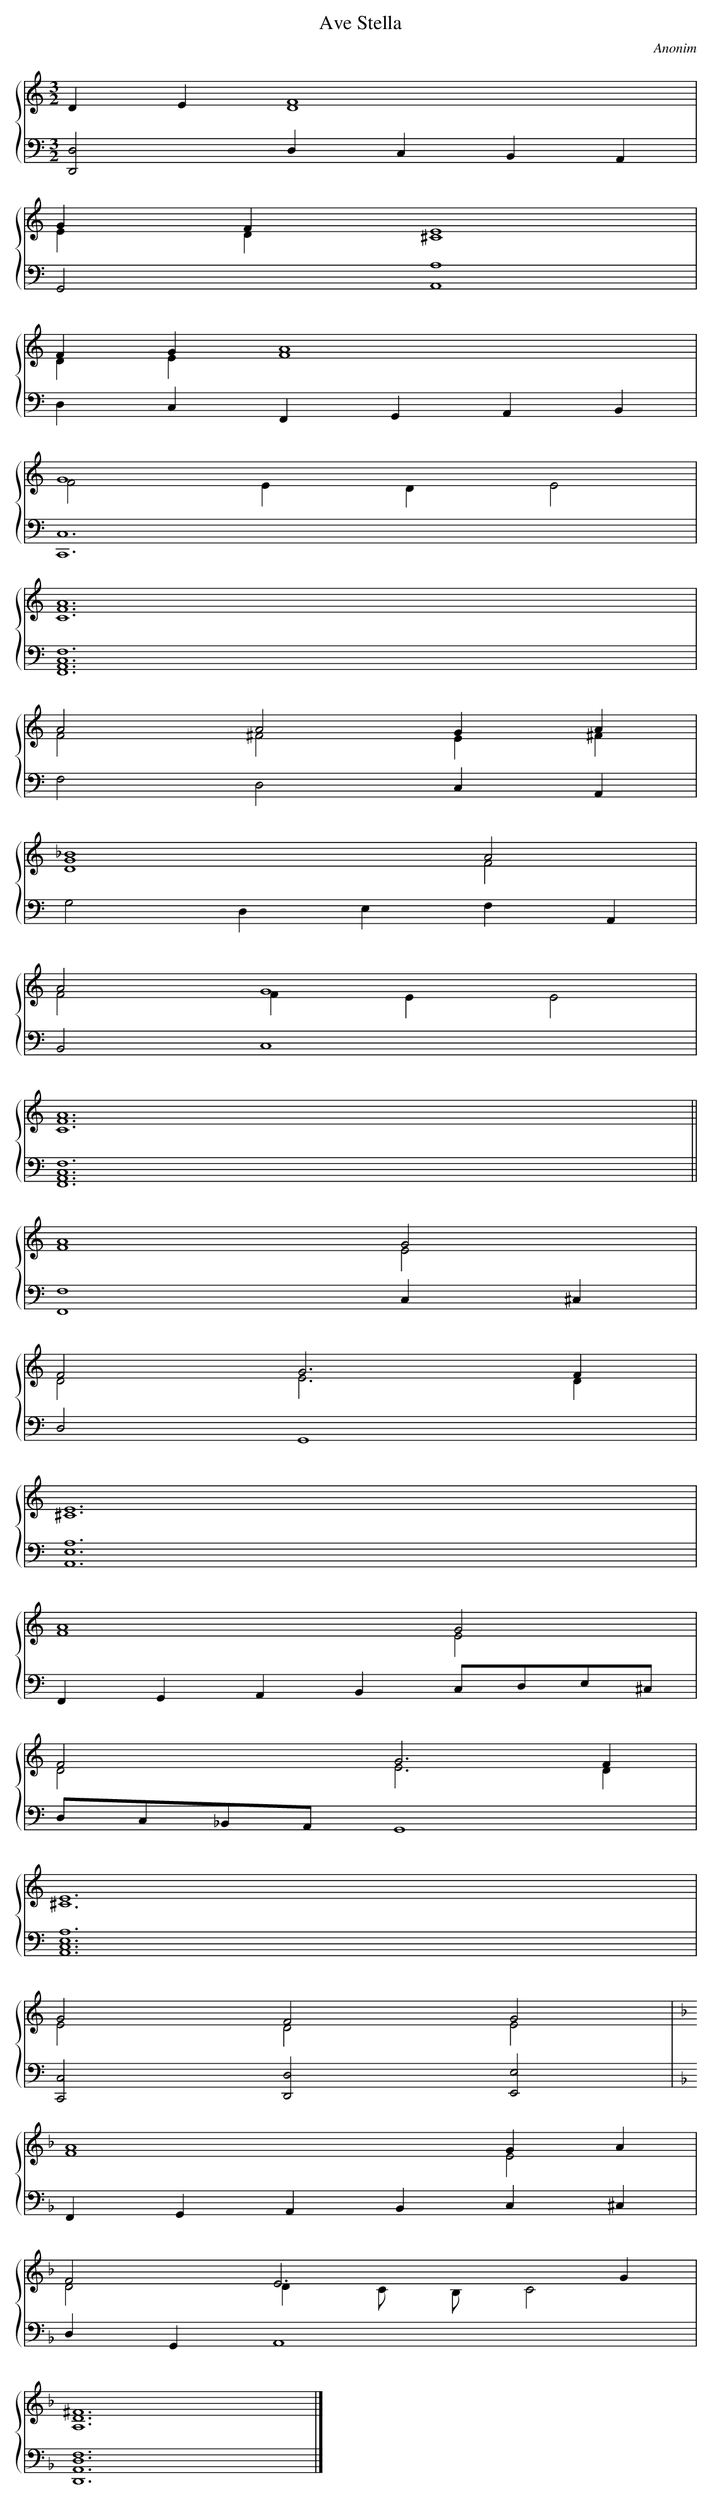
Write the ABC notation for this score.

X:1
T: Ave Stella
C: Anonim
L: 1/4
M: 3/2
%%staves {1 2}
V: 1
V: 2 clef=bass
K: C
[V:1] DE[F4D4] |
[V:2] [D,2D,,2]D,C,B,,A,, |
[V:1] GFE4 & ED^C4 |
[V:2] G,,2[A,4A,,4] |
[V:1] FGA4 & DEF4 |
[V:2] D,C,F,,G,,A,,B,, |
[V:1] G4x2 & F2EDE2 |
[V:2] [C,6C,,6] |
[V:1] [A6F6C6] |
[V:2] [F,6C,6A,,6F,,6] |
[V:1] A2A2GA & F2^F2E^F |
[V:2] F,2D,2C,A,, |
[V:1] [_B4G4]A2 & D4F2 |
[V:2] G,2D,E,F,A,, |
[V:1]  [K:C] A2G4 & F2FEE2 |
[V:2]  [K:C] B,,2C,4 |
[V:1] [A6F6C6] ||
[V:2] [F,6C,6A,,6F,,6] ||
[V:1] [A4F4]G2 & x4E2 |
[V:2] [F,4F,,4]C,^C, |
[V:1] F2G3F & D2E3D |
[V:2] D,2G,,4 |
[V:1] [E6^C6] |
[V:2] [A,6E,6A,,6] |
[V:1] A4G2 & F4E2 |
[V:2] F,,G,,A,,B,,C,/D,/E,/^C,/ |
[V:1] F2G3F & D2E3D |
[V:2] D,/C,/_B,,/A,,/G,,4 |
[V:1] E6 & ^C6 |
[V:2] [A,6E,6C,6A,,6] |
[V:1] G2F2G2 & E2D2E2 |
[V:2] [C,2C,,2][D,2D,,2][E,2E,,2] |
[V:1]  [K:F] [A4F4]GA & x4E2 |
[V:2]  [K:F] F,,G,,A,,B,,C,^C, |
[V:1] F2E3G & D2DC/ B,/C2 |
[V:2] D,G,,A,,4 |
[V:1] [^F6D6A,6] |]
[V:2] [F,6D,6A,,6D,,6] |]
